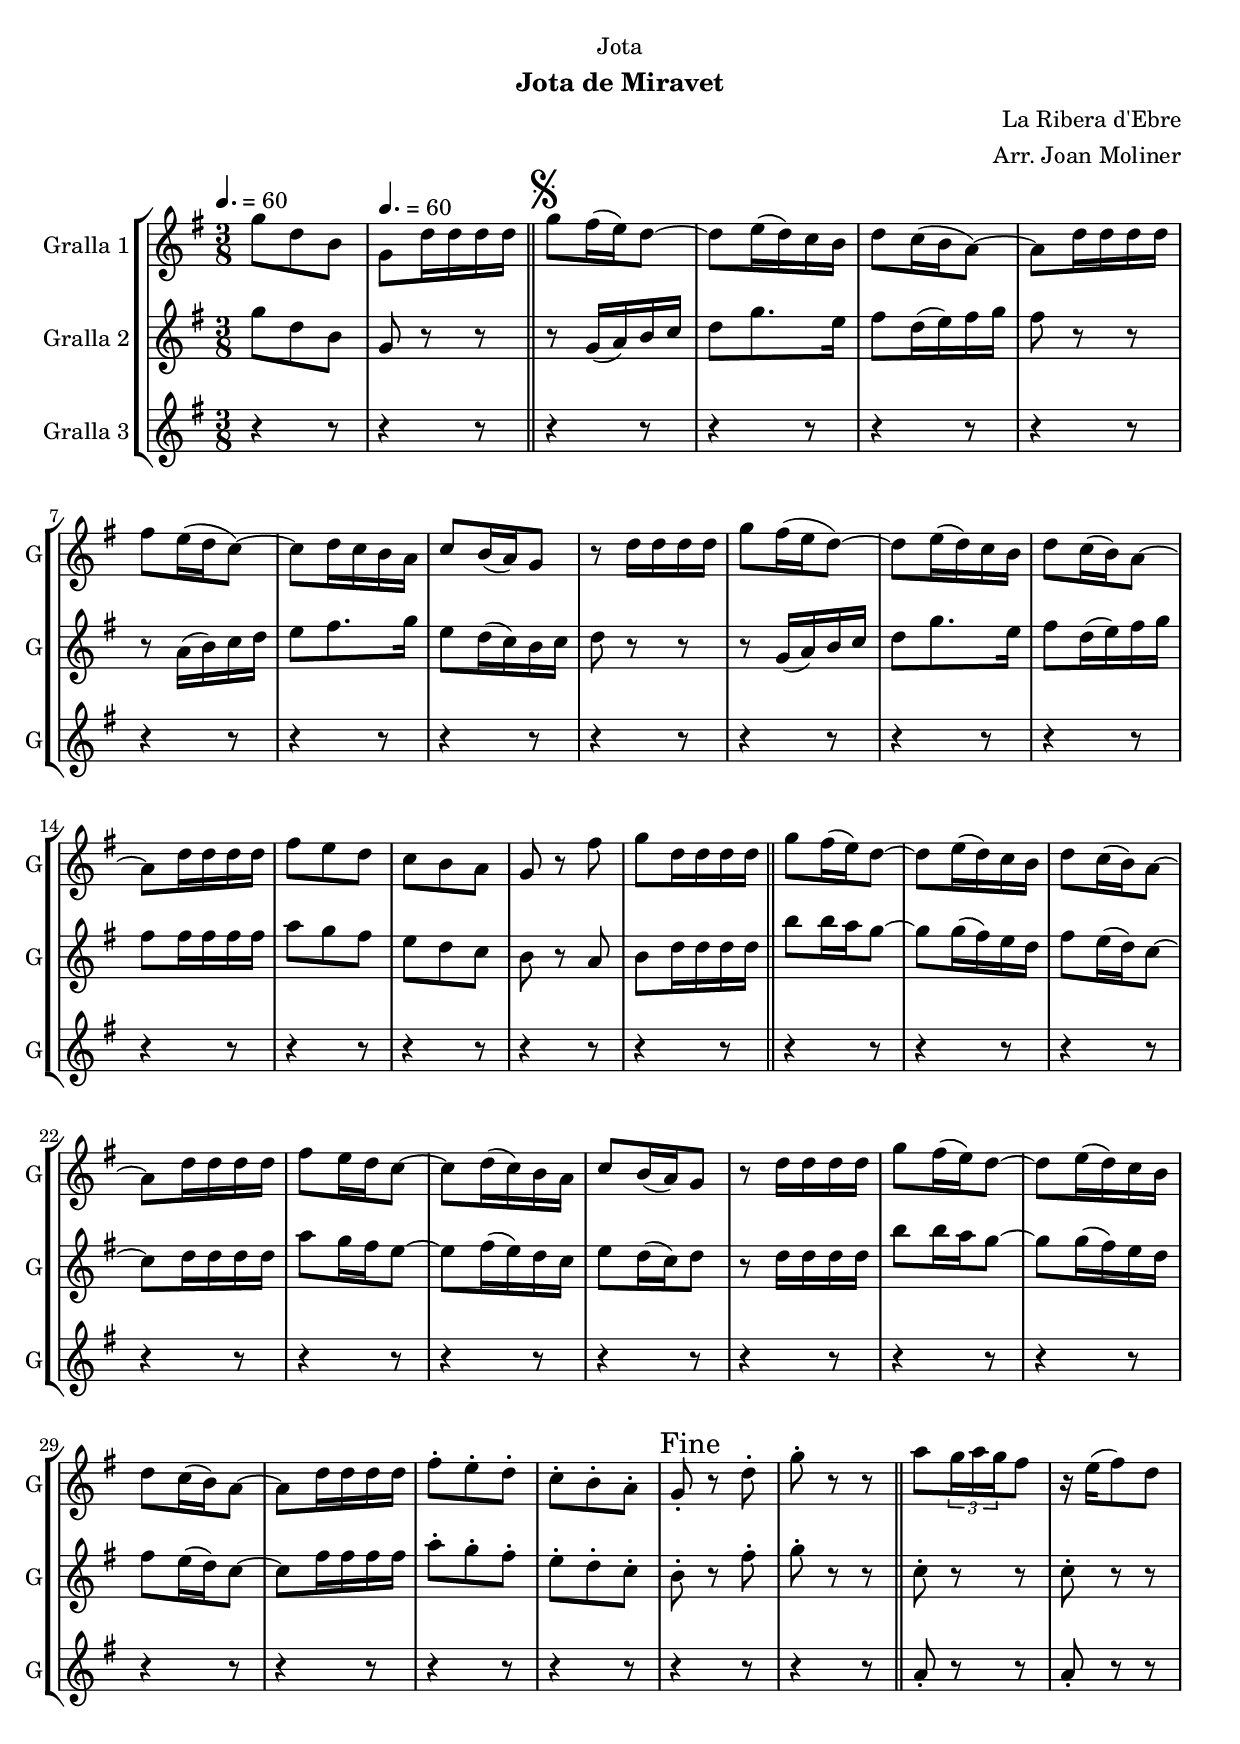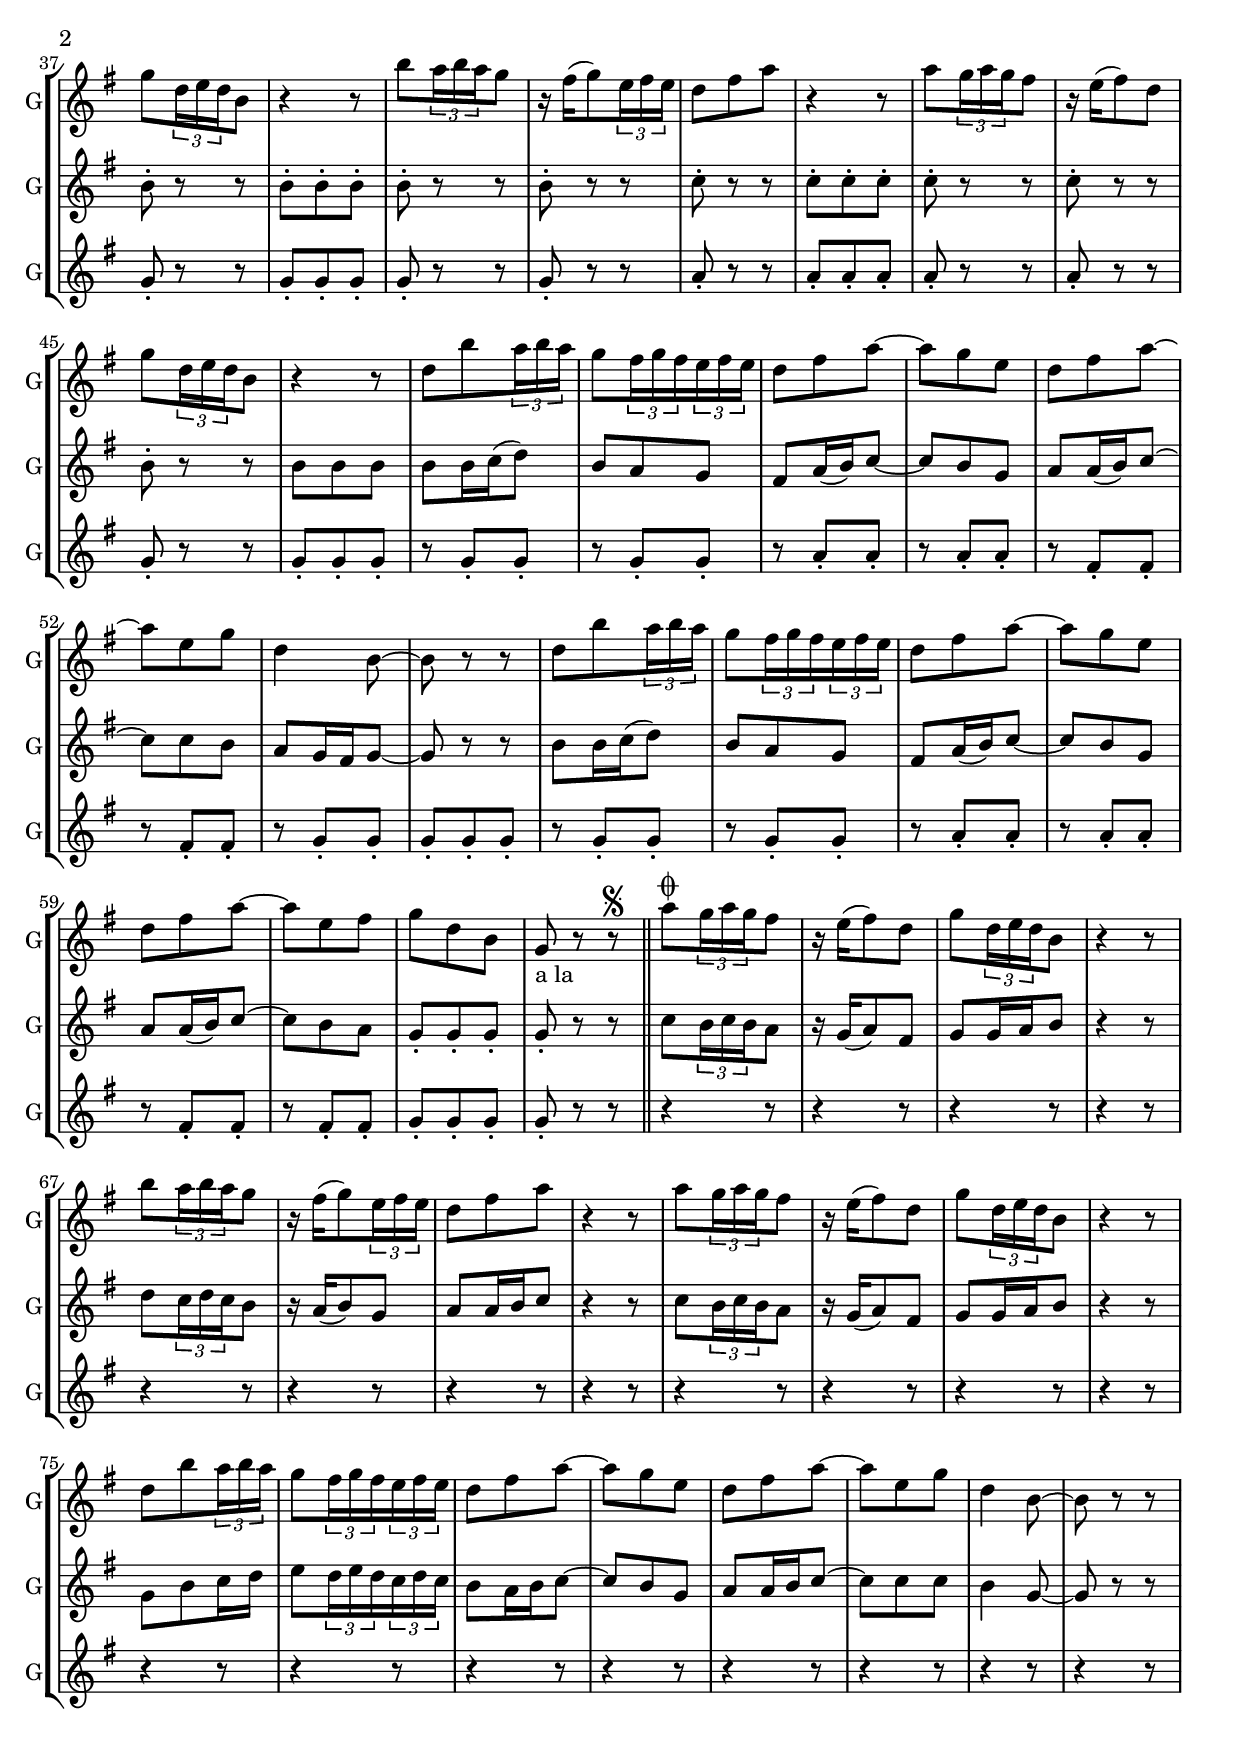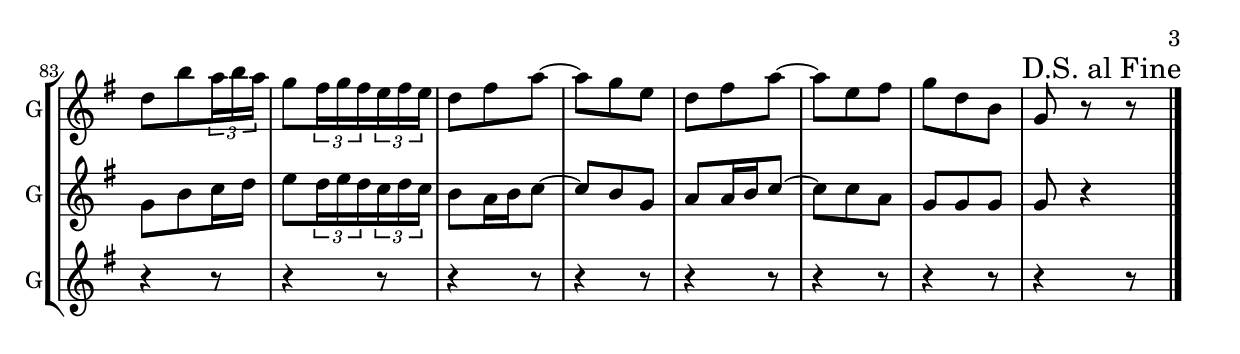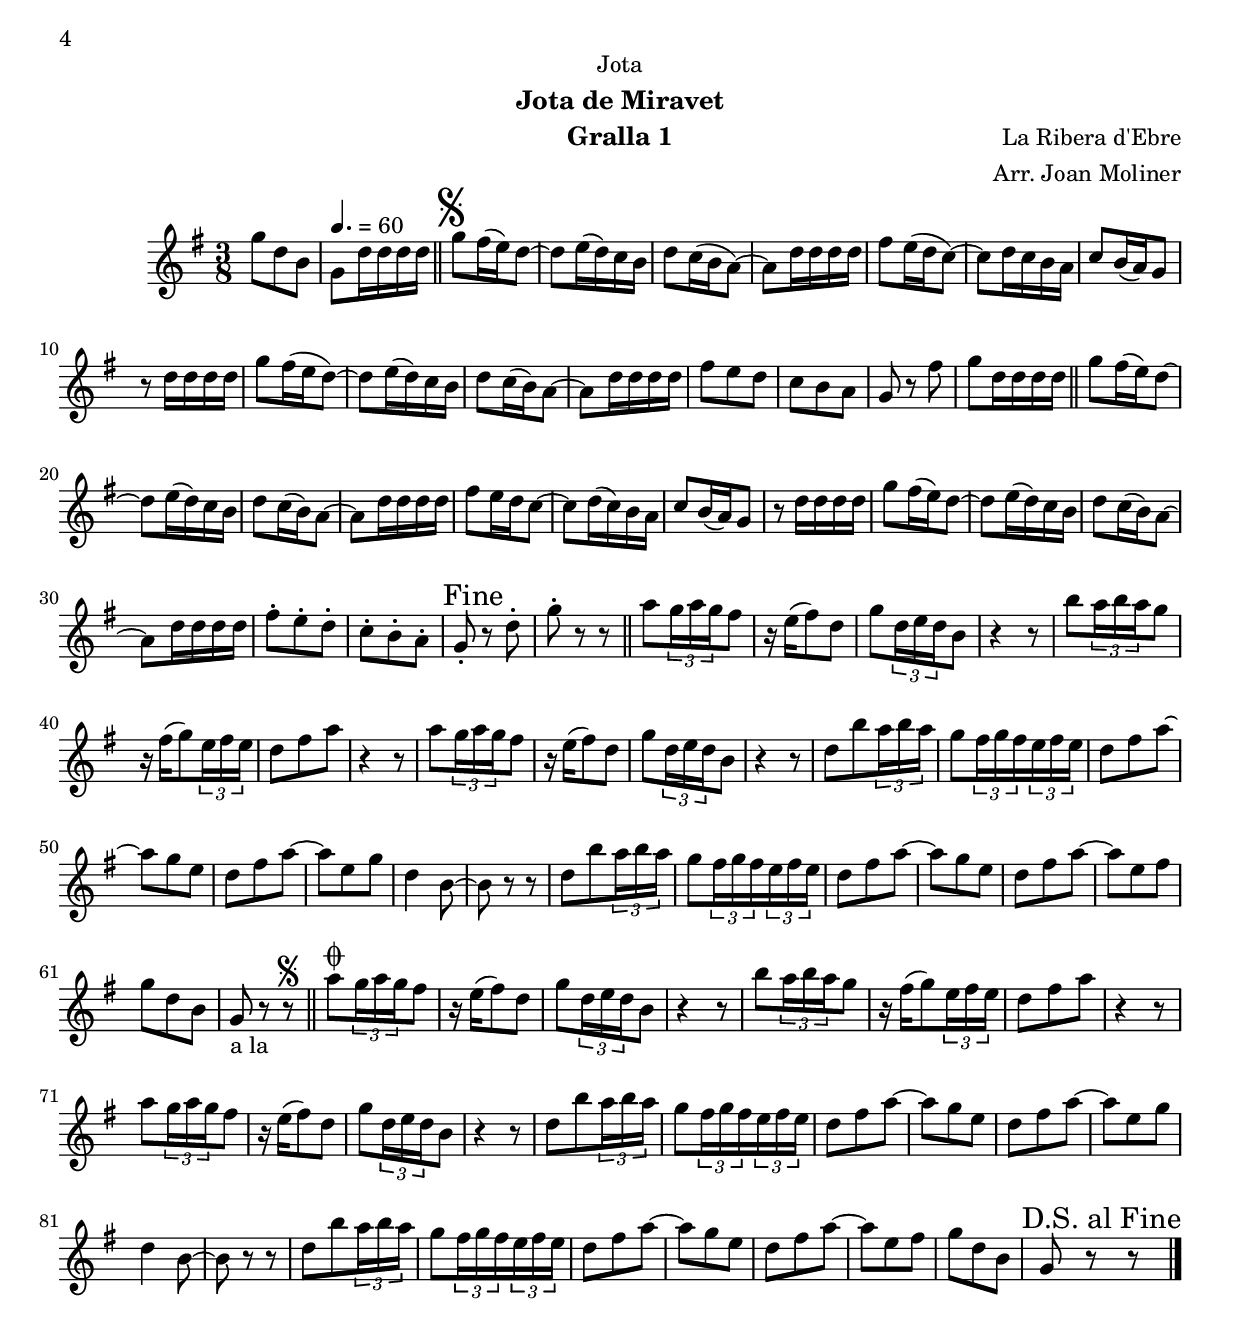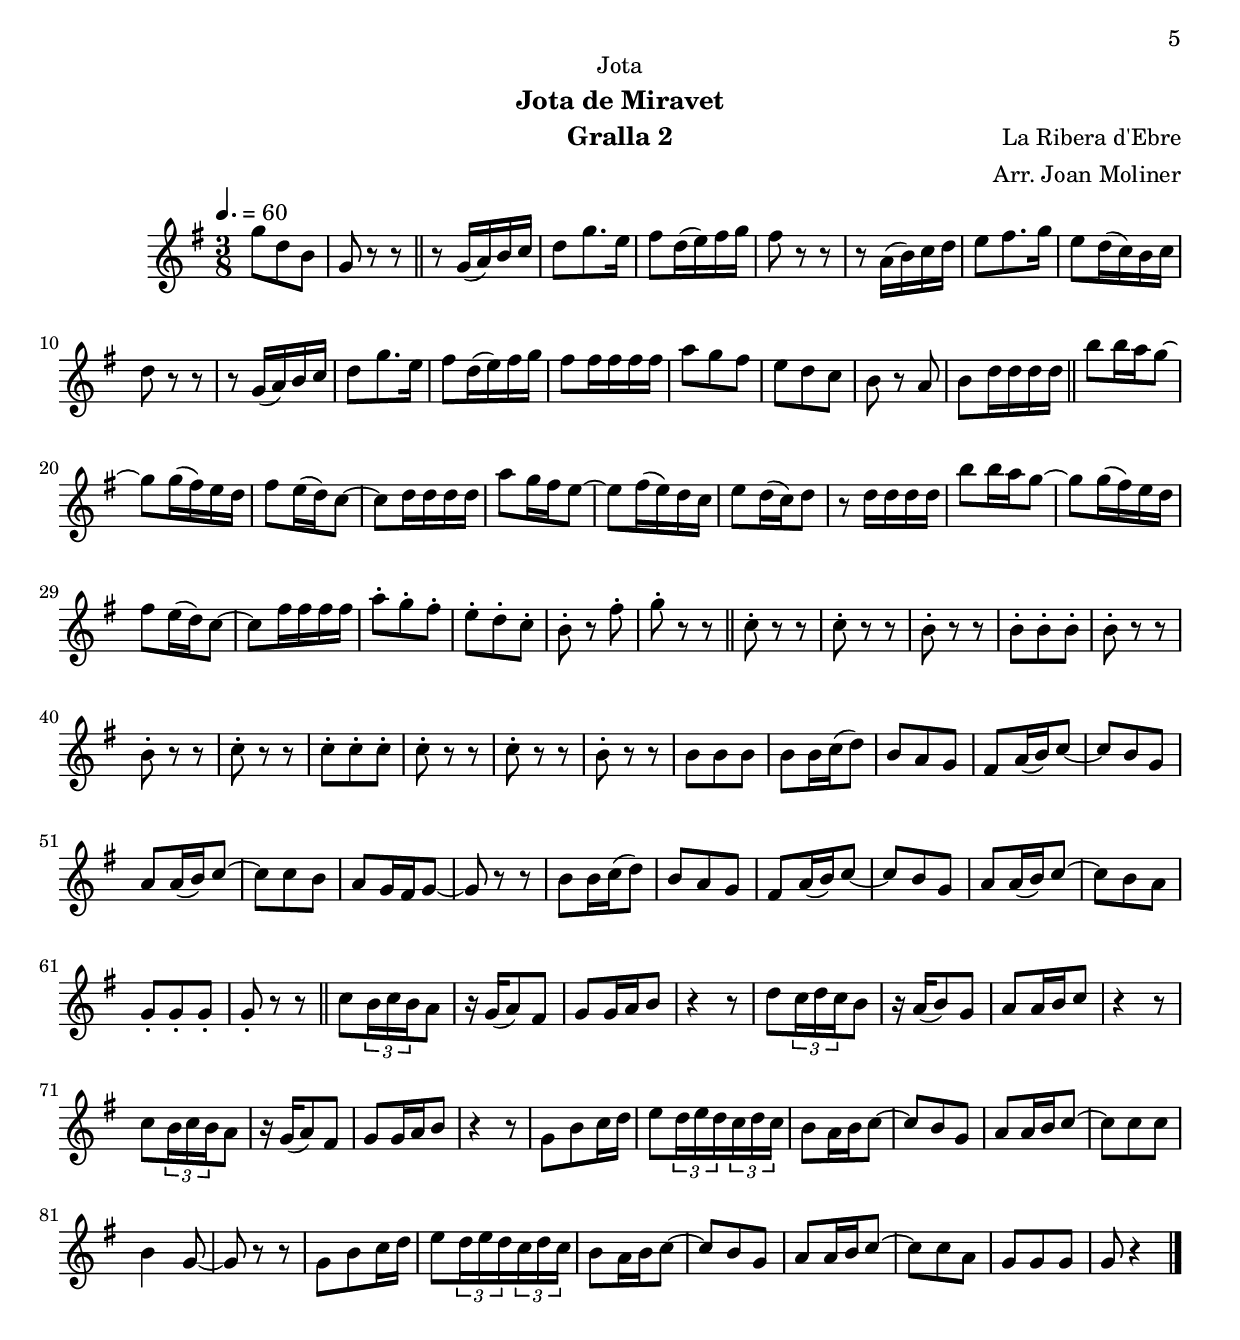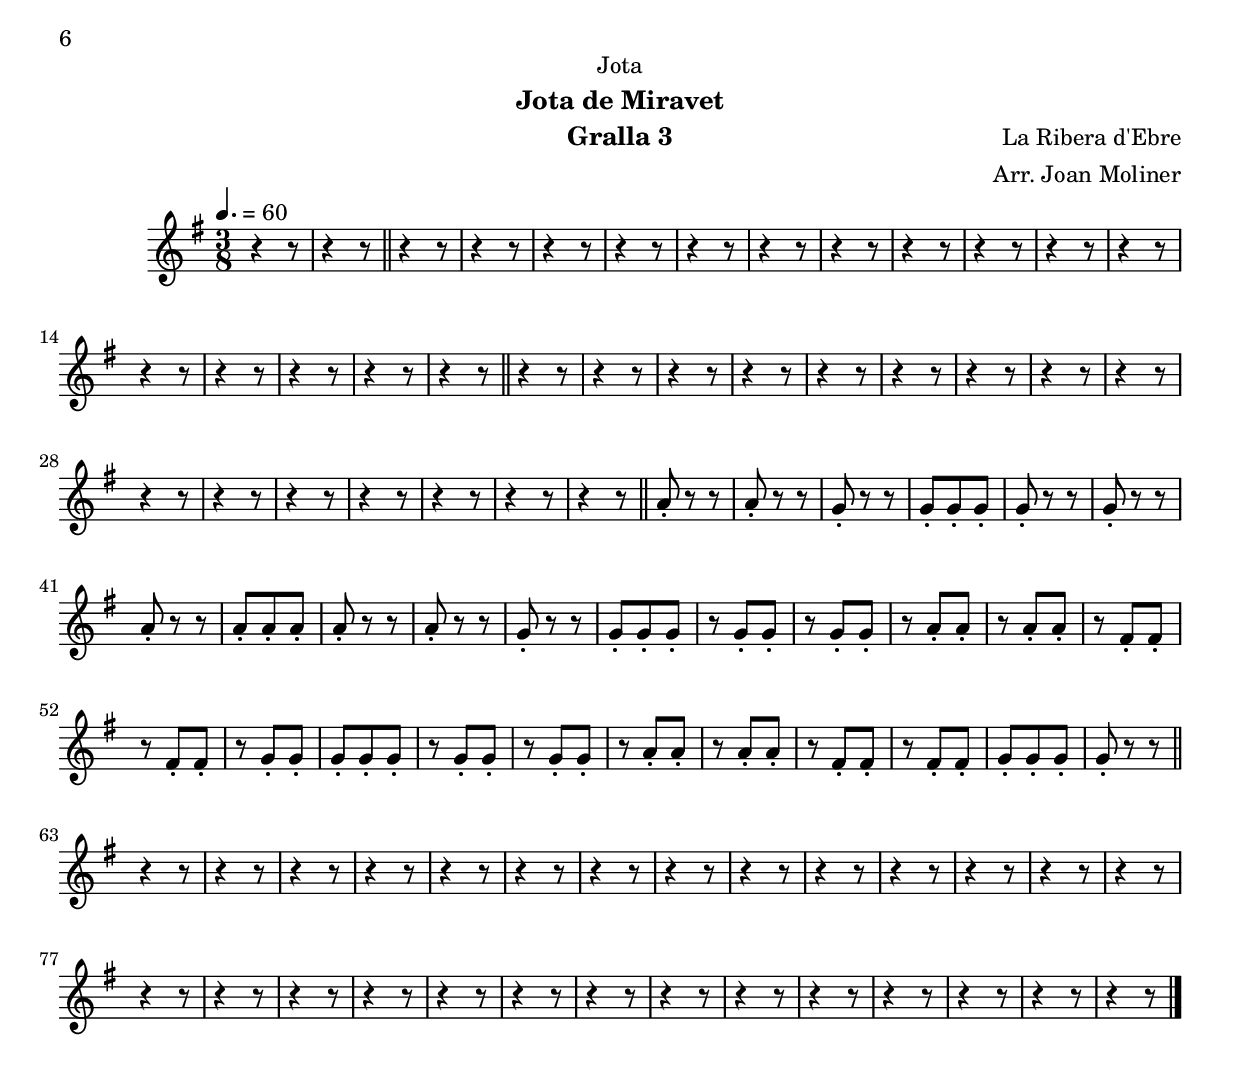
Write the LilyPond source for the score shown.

\version "2.16.2"

\header {
  dedication="Jota"
  title=""
  subtitle="Jota de Miravet"
  subsubtitle=""
  poet=""
  meter=""
  piece=""
  composer="La Ribera d'Ebre"
  arranger="Arr. Joan Moliner"
  opus=""
  instrument=""
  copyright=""
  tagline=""
}

liniaroAa =
\relative g''
{
  \clef treble
  \key g \major
  \time 3/8
  g8 d b \tempo 4. = 60  |
  g8 d'16 d d d  \bar "||"
  \mark \markup {\musicglyph #"scripts.segno"} g8 fis16 ( e ) d8 ~  |
  d8 e16 ( d ) c b  |
  %05
  d8 c16 ( b a8 ~ )  |
  a8 d16 d d d  |
  fis8 e16 ( d c8 ~ )  |
  c8 d16 c b a   |
  c8 b16 ( a ) g8  |
  %10
  r8 d'16 d d d  |
  g8 fis16 ( e d8 ~ )  |
  d8 e16 ( d ) c b  |
  d8 c16 ( b ) a8 ~  |
  a8 d16 d d d  |
  %15
  fis8 e d  |
  c8 b a  |
  g8 r fis'  |
  g8 d16 d d d  \bar "||"
  g8 fis16 ( ( e ) ) d8 ~  |
  %20
  d8 e16 ( d ) c b  |
  d8 c16 ( b ) a8 ~  |
  a8 d16 d d d  |
  fis8 e16 d c8 ~   |
  c8 d16 ( c ) b a  |
  %25
  c8 b16 ( a ) g8  |
  r8 d'16 d d d  |
  g8 fis16 ( ( e ) ) d8 ~  |
  d8 e16 ( d ) c b  |
  d8 c16 ( b ) a8 ~  |
  %30
  a8 d16 d d d  |
  fis8-. e-. d-.  |
  c8-. b-. a-.  |
  \mark "Fine" g8-. r d'-.  |
   g8-. r r  \bar "||"
  %35
  a8 \times 2/3 { g16 a g } fis8  |
  r16 e ( fis8 ) d  |
  g8 \times 2/3 { d16 e d } b8  |
  r4 r8  |
  b'8 \times 2/3 { a16 b a } g8  |
  %40
  r16 fis ( g8 ) \times 2/3 { e16 fis e }  |
  d8 fis a  |
  r4 r8  |
  a8 \times 2/3 { g16 a g } fis8  |
  r16 e ( fis8 ) d  |
  %45
  g8 \times 2/3 { d16 e d } b8  |
  r4 r8  |
  d8 b' \times 2/3 { a16 b a }  |
  g8 \times 2/3 { fis16 g fis } \times 2/3 { e fis e }  |
  d8 fis a ~  |
  %50
  a8 g e  |
  d8 fis a ~  |
  a8 e g  |
  d4 b8 ~  |
  b8 r r  |
  %55
  d8 b' \times 2/3 { a16 b a }  |
  g8 \times 2/3 { fis16 g fis } \times 2/3 { e fis e }  |
  d8 fis a ~  |
  a8 g e  |
  d8 fis a ~  |
  %60
  a8 e fis  |
  g8 d b  |
  g8 _"a la " r r \segno  \bar "||"
  a'8 \coda \times 2/3 { g16 a g } fis8  |
  r16 e ( fis8 ) d  |
  %65
  g8 \times 2/3 { d16 e d } b8  |
  r4 r8  |
  b'8 \times 2/3 { a16 b a } g8  |
  r16 fis ( g8 ) \times 2/3 { e16 fis e }  |
  d8 fis a  |
  %70
  r4 r8  |
  a8 \times 2/3 { g16 a g } fis8  |
  r16 e ( fis8 ) d  |
  g8 \times 2/3 { d16 e d } b8  |
  r4 r8  |
  %75
  d8 b' \times 2/3 { a16 b a }  |
  g8 \times 2/3 { fis16 g fis } \times 2/3 { e fis e }  |
  d8 fis a ~  |
  a8 g e  |
  d8 fis a ~  |
  %80
  a8 e g  |
  d4 b8 ~  |
  b8 r r  |
  d8 b' \times 2/3 { a16 b a }  |
  g8 \times 2/3 { fis16 g fis } \times 2/3 { e fis e }  |
  %85
  d8 fis a ~  |
  a8 g e  |
  d8 fis a ~  |
  a8 e fis  |
  g8 d b  |
  %90
  \mark "D.S. al Fine" g8 r r  \bar "|."
}

liniaroAb =
\relative g''
{
  \tempo 4. = 60
  \clef treble
  \key g \major
  \time 3/8
  g8 d b  |
  g8 r r  \bar "||"
  r8 g16 ( a ) b c  |
  d8 g8. e16  |
  %05
  fis8 d16 ( e ) fis g  |
  fis8 r r  |
  r8 a,16 ( b ) c d  |
  e8 fis8. g16  |
  e8 d16 ( c ) b c  |
  %10
  d8 r r  |
  r8 g,16 ( a ) b c  |
  d8 g8. e16  |
  fis8 d16 ( e ) fis g  |
  fis8 fis16 fis fis fis  |
  %15
  a8 g fis  |
  e8 d c  |
  b8 r a  |
  b8 d16 d d d  \bar "||"
  b'8 b16 a g8 ~  |
  %20
  g8 g16 ( fis ) e d  |
  fis8 e16 ( d ) c8 ~  |
  c8 d16 d d d  |
  a'8 g16 fis e8 ~   |
  e8 fis16 ( e ) d c  |
  %25
  e8 d16 ( c ) d8  |
  r8 d16 d d d  |
  b'8 b16 a g8 ~  |
  g8 g16 ( fis ) e d  |
  fis8 e16 ( d ) c8 ~  |
  %30
  c8 fis16 fis fis fis  |
  a8-. g-. fis-.  |
  e8-. d-. c-.  |
  b8-. r fis'-.  |
  g8-. r r  \bar "||"
  %35
  c,8-. r r  |
  c8-. r r  |
  b8-. r r  |
  b8-. b-. b-.  |
  b8-. r r  |
  %40
  b8-. r r  |
  c8-. r r  |
  c8-. c-. c-.  |
  c8-. r r  |
  c8-. r r  |
  %45
  b8-. r r  |
  b8 b b  |
  b8 b16 c ( d8 )  |
  b8 a g  |
  fis8 a16 ( b ) c8 ~  |
  %50
  c8 b g  |
  a8 a16 ( b ) c8 ~  |
  c8 c b  |
  a8 g16 fis g8 ~   |
  g8 r r  |
  %55
  b8 b16 c ( d8 )  |
  b8 a g  |
  fis8 a16 ( b ) c8 ~  |
  c8 b g  |
  a8 a16 ( b ) c8 ~  |
  %60
  c8 b a  |
  g8-. g-. g-.  |
  g8-. r r  \bar "||"
  c8 \times 2/3 { b16 c b } a8  |
  r16 g ( a8 ) fis  |
  %65
  g8 g16 a b8  |
  r4 r8  |
  d8 \times 2/3 { c16 d c } b8  |
  r16 a ( b8 ) g  |
  a8 a16 b c8  |
  %70
  r4 r8  |
  c8 \times 2/3 { b16 c b } a8  |
  r16 g ( a8 ) fis  |
  g8 g16 a b8  |
  r4 r8  |
  %75
  g8 b c16 d  |
  e8 \times 2/3 { d16 e d } \times 2/3 { c d c }  |
  b8 a16 b c8 ~  |
  c8 b g  |
  a8 a16 b c8 ~  |
  %80
  c8 c c  |
  b4 g8 ~  |
  g8 r r  |
  g8 b c16 d  |
  e8 \times 2/3 { d16 e d } \times 2/3 { c d c }  |
  %85
  b8 a16 b c8 ~  |
  c8 b g  |
  a8 a16 b c8 ~  |
  c8 c a  |
  g8 g g  |
  %90
  g8 r4  \bar "|." % kompletite
}

liniaroAc =
\relative a'
{
  \tempo 4. = 60
  \clef treble
  \key g \major
  \time 3/8
  r4 r8  |
  r4 r8  \bar "||"
  r4 r8  |
  r4 r8  |
  %05
  r4 r8  |
  r4 r8  |
  r4 r8  |
  r4 r8  |
  r4 r8  |
  %10
  r4 r8  |
  r4 r8  |
  r4 r8  |
  r4 r8  |
  r4 r8  |
  %15
  r4 r8  |
  r4 r8  |
  r4 r8  |
  r4 r8  \bar "||"
  r4 r8  |
  %20
  r4 r8  |
  r4 r8  |
  r4 r8  |
  r4 r8  |
  r4 r8  |
  %25
  r4 r8  |
  r4 r8  |
  r4 r8  |
  r4 r8  |
  r4 r8  |
  %30
  r4 r8  |
  r4 r8  |
  r4 r8  |
  r4 r8  |
  r4 r8  \bar "||"
  %35
  a8-. r r  |
  a8-. r r  |
  g8-. r r  |
  g8-. g-. g-.  |
  g8-. r r  |
  %40
  g8-. r r  |
  a8-. r r  |
  a8-. a-. a-.  |
  a8-. r r  |
  a8-. r r  |
  %45
  g8-. r r  |
  g8-. g-. g-.  |
  r8 g-. g-.  |
  r8 g-. g-.  |
  r8 a-. a-.  |
  %50
  r8 a-. a-.  |
  r8 fis-. fis-.  |
  r8 fis-. fis-.  |
  r8 g-. g-.  |
  g8-. g-. g-.  |
  %55
  r8 g-. g-.  |
  r8 g-. g-.  |
  r8 a-. a-.  |
  r8 a-. a-.  |
  r8 fis-. fis-.  |
  %60
  r8 fis-. fis-.  |
  g8-. g-. g-.  |
  g8-. r r  \bar "||"
  r4 r8  |
  r4 r8  |
  %65
  r4 r8  |
  r4 r8  |
  r4 r8  |
  r4 r8  |
  r4 r8  |
  %70
  r4 r8  |
  r4 r8  |
  r4 r8  |
  r4 r8  |
  r4 r8  |
  %75
  r4 r8  |
  r4 r8  |
  r4 r8  |
  r4 r8  |
  r4 r8  |
  %80
  r4 r8  |
  r4 r8  |
  r4 r8  |
  r4 r8  |
  r4 r8  |
  %85
  r4 r8  |
  r4 r8  |
  r4 r8  |
  r4 r8  |
  r4 r8  |
  %90
  r4 r8  \bar "|."
}

\bookpart {
  \score {
    \new StaffGroup {
      \override Score.RehearsalMark #'self-alignment-X = #LEFT
      <<
        \new Staff \with {instrumentName = #"Gralla 1" shortInstrumentName = #"G"} \liniaroAa
        \new Staff \with {instrumentName = #"Gralla 2" shortInstrumentName = #"G"} \liniaroAb
        \new Staff \with {instrumentName = #"Gralla 3" shortInstrumentName = #"G"} \liniaroAc
      >>
    }
    \layout {}
  }
  \score { \unfoldRepeats
    \new StaffGroup {
      \override Score.RehearsalMark #'self-alignment-X = #LEFT
      <<
        \new Staff \with {instrumentName = #"Gralla 1" shortInstrumentName = #"G"} \liniaroAa
        \new Staff \with {instrumentName = #"Gralla 2" shortInstrumentName = #"G"} \liniaroAb
        \new Staff \with {instrumentName = #"Gralla 3" shortInstrumentName = #"G"} \liniaroAc
      >>
    }
    \midi {
      \set Staff.midiInstrument = "oboe"
      \set DrumStaff.midiInstrument = "drums"
    }
  }
}

\bookpart {
  \header {instrument="Gralla 1"}
  \score {
    \new StaffGroup {
      \override Score.RehearsalMark #'self-alignment-X = #LEFT
      <<
        \new Staff \liniaroAa
      >>
    }
    \layout {}
  }
  \score { \unfoldRepeats
    \new StaffGroup {
      \override Score.RehearsalMark #'self-alignment-X = #LEFT
      <<
        \new Staff \liniaroAa
      >>
    }
    \midi {
      \set Staff.midiInstrument = "oboe"
      \set DrumStaff.midiInstrument = "drums"
    }
  }
}

\bookpart {
  \header {instrument="Gralla 2"}
  \score {
    \new StaffGroup {
      \override Score.RehearsalMark #'self-alignment-X = #LEFT
      <<
        \new Staff \liniaroAb
      >>
    }
    \layout {}
  }
  \score { \unfoldRepeats
    \new StaffGroup {
      \override Score.RehearsalMark #'self-alignment-X = #LEFT
      <<
        \new Staff \liniaroAb
      >>
    }
    \midi {
      \set Staff.midiInstrument = "oboe"
      \set DrumStaff.midiInstrument = "drums"
    }
  }
}

\bookpart {
  \header {instrument="Gralla 3"}
  \score {
    \new StaffGroup {
      \override Score.RehearsalMark #'self-alignment-X = #LEFT
      <<
        \new Staff \liniaroAc
      >>
    }
    \layout {}
  }
  \score { \unfoldRepeats
    \new StaffGroup {
      \override Score.RehearsalMark #'self-alignment-X = #LEFT
      <<
        \new Staff \liniaroAc
      >>
    }
    \midi {
      \set Staff.midiInstrument = "oboe"
      \set DrumStaff.midiInstrument = "drums"
    }
  }
}

